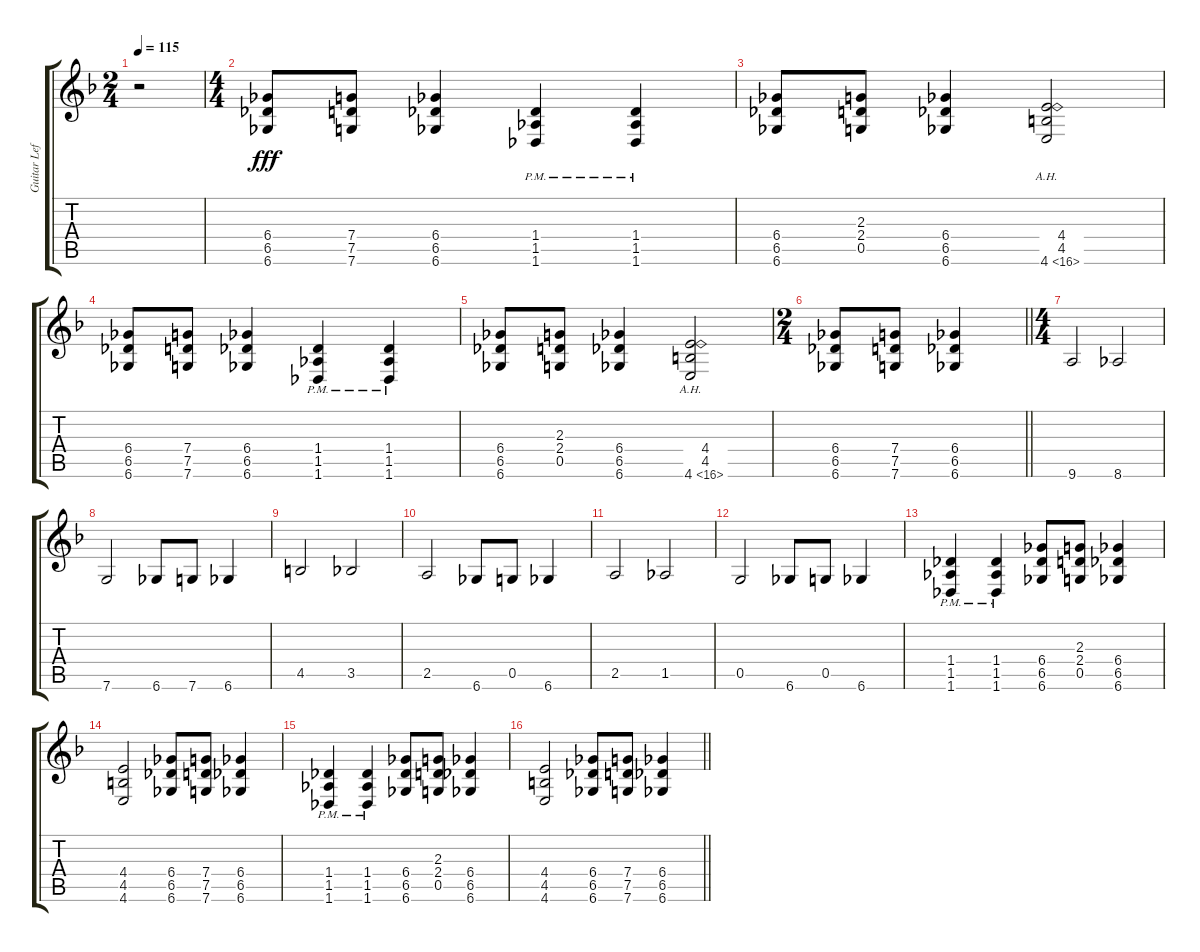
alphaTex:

\track ("Guitar Left" "Guitar Lef") {instrument distortionguitar}
\staff {score tabs}
\tuning (D4 A3 F3 C3 G2 C2) {hide}
\ts (2 4)
\tempo 115
\clef g2
\ks f
r.2{dy fff} |
\ts (4 4)
(6.4 6.5 6.6).8 (7.4 7.5 7.6).8 (6.4 6.5 6.6).4 (1.4{pm} 1.5{pm} 1.6{pm}).4 (1.4{pm} 1.5{pm} 1.6{pm}).4 |
(6.4 6.5 6.6).8 (2.3 2.4 0.5).8 (6.4 6.5 6.6).4 (4.4 4.5 4.6{ah 12}).2 |
(6.4 6.5 6.6).8 (7.4 7.5 7.6).8 (6.4 6.5 6.6).4 (1.4{pm} 1.5{pm} 1.6{pm}).4 (1.4{pm} 1.5{pm} 1.6{pm}).4 |
(6.4 6.5 6.6).8 (2.3 2.4 0.5).8 (6.4 6.5 6.6).4 (4.4 4.5 4.6{ah 12}).2 |
\ts (2 4)
\barLineRight lightlight
(6.4 6.5 6.6).8 (7.4 7.5 7.6).8 (6.4 6.5 6.6).4 |
\ts (4 4)
9.6.2 8.6.2 |
7.6.2 6.6.8 7.6.8 6.6.4 |
4.5.2 3.5.2 |
2.5.2 6.6.8 0.5.8 6.6.4 |
2.5.2 1.5.2 |
0.5.2 6.6.8 0.5.8 6.6.4 |
(1.4{pm} 1.5{pm} 1.6{pm}).4 (1.4{pm} 1.5{pm} 1.6{pm}).4 (6.4 6.5 6.6).8 (2.3 2.4 0.5).8 (6.4 6.5 6.6).4 |
(4.4 4.5 4.6).2 (6.4 6.5 6.6).8 (7.4 7.5 7.6).8 (6.4 6.5 6.6).4 |
(1.4{pm} 1.5{pm} 1.6{pm}).4 (1.4{pm} 1.5{pm} 1.6{pm}).4 (6.4 6.5 6.6).8 (2.3 2.4 0.5).8 (6.4 6.5 6.6).4 |
\barLineRight lightlight
(4.4 4.5 4.6).2 (6.4 6.5 6.6).8 (7.4 7.5 7.6).8 (6.4 6.5 6.6).4
